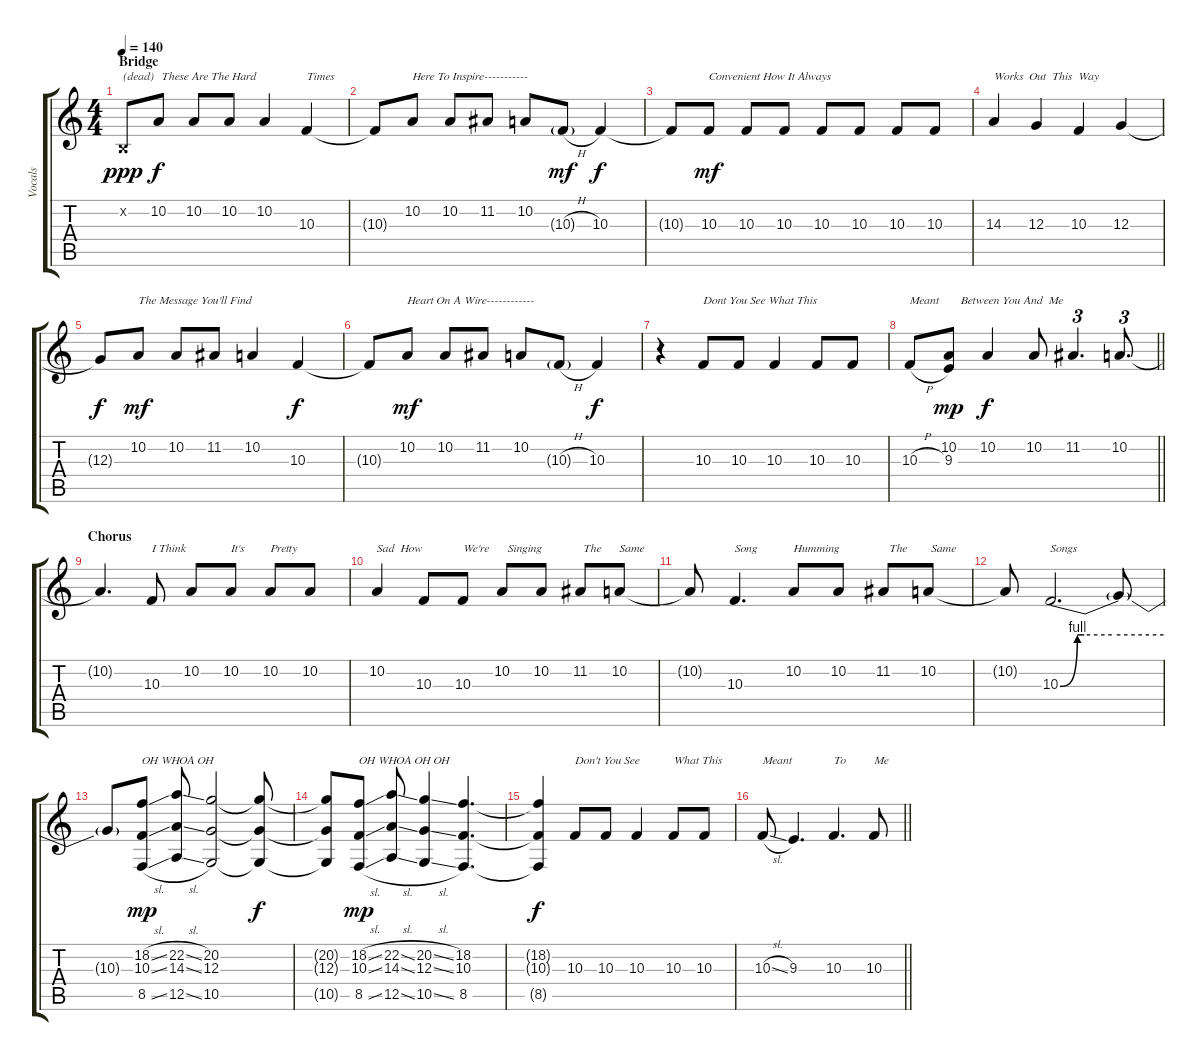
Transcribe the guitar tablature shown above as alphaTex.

\track ("Vocals" "Vocals") {instrument lead8bassandlead}
\staff {score tabs}
\tuning (E4 B3 G3 D3 A2 E2) {hide}
\ts (4 4)
\section ("" "Bridge")
\tempo 140
\clef g2
\ks c
0.2{x}.8{txt "(dead)" dy ppp} 10.2.8{txt " These Are The Hard" dy f} 10.2.8 10.2.8 10.2.4 10.3.4{txt "Times"} |
10.3{t}.8 10.2.8{txt "Here To Inspire-----------"} 10.2.8 11.2.8 10.2.8 10.3{h g}.8{dy mf} 10.3.4{dy f} |
10.3{t}.8 10.3.8{txt "Convenient How It Always" dy mf} 10.3.8 10.3.8 10.3.8 10.3.8 10.3.8 10.3.8 |
14.3.4{txt "Works  Out  This  Way"} 12.3.4 10.3.4 12.3.4 |
12.3{t}.8{dy f} 10.2.8{txt "The Message You'll Find" dy mf} 10.2.8 11.2.8 10.2.4 10.3.4{dy f} |
10.3{t}.8 10.2.8{txt "Heart On A Wire------------" dy mf} 10.2.8 11.2.8 10.2.8 10.3{h g}.8 10.3.4{dy f} |
r.4 10.3.8{txt "Dont You See What This"} 10.3.8 10.3.4 10.3.8 10.3.8 |
\barLineRight lightlight
10.3{h}.8{txt "Meant"} (10.2 9.3).8{txt "    Between You And  Me" dy mp} 10.2.4{dy f} 10.2.8 11.2.4{d tu (3 2)} 10.2.8{d tu (3 2)} |
\section ("" "Chorus")
10.2{t}.4{d} 10.3.8{txt "I Think"} 10.2.8 10.2.8{txt "It's"} 10.2.8{txt "Pretty"} 10.2.8 |
10.2.4{txt "Sad  How"} 10.3.8 10.3.8{txt "We're"} 10.2.8{txt "  Singing"} 10.2.8 11.2.8{txt " The"} 10.2.8{txt "Same"} |
10.2{t}.8 10.3.4{d txt "Song"} 10.2.8{txt "Humming"} 10.2.8 11.2.8{txt "  The"} 10.2.8{txt " Same"} |
10.2{t}.8 10.3{be (custom 0 0 10 4 14 4 30 4 60 4)}.2{d txt "Songs"} 10.3{t}.8 |
10.3{t}.8 (18.2{sl} 10.3{sl} 8.5{sl}).8{txt "OH WHOA OH" dy mp} (22.2{sl} 14.3{sl} 12.5{sl}).8 (20.2 12.3 10.5).2 (20.2{t} 12.3{t} 10.5{t}).8{dy f} |
(20.2{t} 12.3{t} 10.5{t}).8 (18.2{sl} 10.3{sl} 8.5{sl}).8{txt "OH WHOA OH OH" dy mp} (22.2{sl} 14.3{sl} 12.5{sl}).8 (20.2{sl} 12.3{sl} 10.5{sl}).4 (18.2 10.3 8.5).4{d} |
(18.2{t} 10.3{t} 8.5{t}).4{dy f} 10.3.8{txt "Don't You See"} 10.3.8 10.3.4 10.3.8{txt "What This"} 10.3.8 |
\barLineRight lightlight
10.3{sl}.8{txt "Meant"} 9.3.4{d} 10.3.4{d txt "To"} 10.3.8{txt "Me"}
